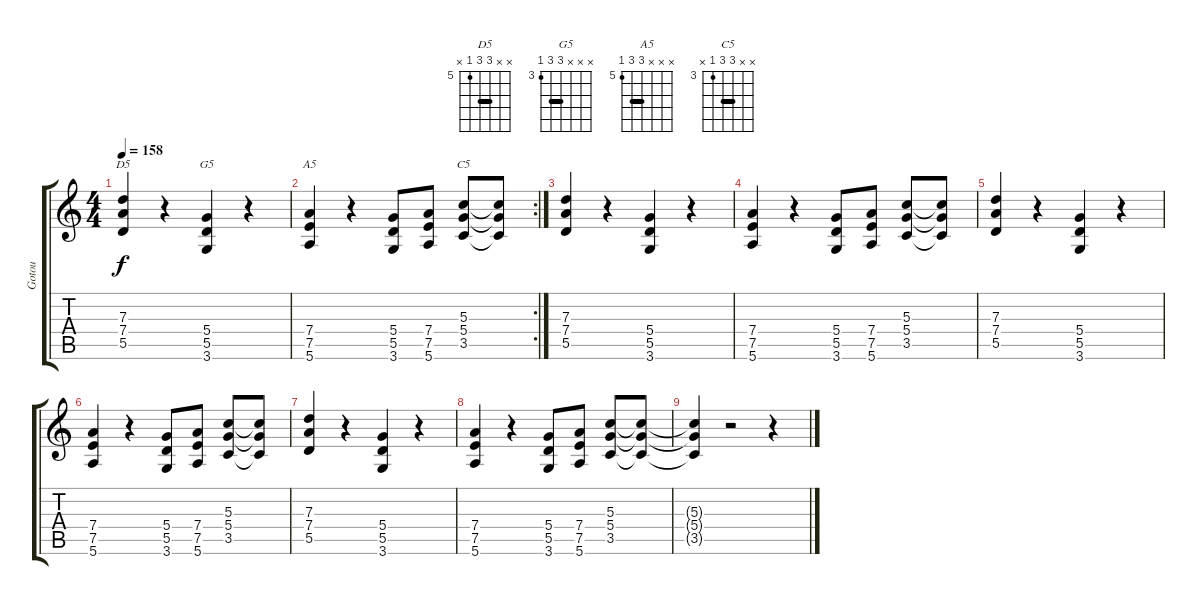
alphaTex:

\track ("Gotou" "Gotou") {instrument overdrivenguitar}
\staff {score tabs}
\tuning (E4 B3 G3 D3 A2 E2) {hide}
\chord ("D5" x x 7 7 5 x) {firstfret 5 barre 7}
\chord ("G5" x x x 5 5 3) {firstfret 3 barre 5}
\chord ("A5" x x x 7 7 5) {firstfret 5 barre 7}
\chord ("C5" x x 5 5 3 x) {firstfret 3 barre 5}
\ts (4 4)
\tempo 158
\clef g2
\ks c
(7.3 7.4 5.5).4{ch "D5" dy f} r.4 (5.4 5.5 3.6).4{ch "G5"} r.4 |
\rc 2
(7.4 7.5 5.6).4{ch "A5"} r.4 (5.4 5.5 3.6).8 (7.4 7.5 5.6).8 (5.3 5.4 3.5).8{ch "C5"} (5.3{t} 5.4{t} 3.5{t}).8 |
(7.3 7.4 5.5).4 r.4 (5.4 5.5 3.6).4 r.4 |
(7.4 7.5 5.6).4 r.4 (5.4 5.5 3.6).8 (7.4 7.5 5.6).8 (5.3 5.4 3.5).8 (5.3{t} 5.4{t} 3.5{t}).8 |
(7.3 7.4 5.5).4 r.4 (5.4 5.5 3.6).4 r.4 |
(7.4 7.5 5.6).4 r.4 (5.4 5.5 3.6).8 (7.4 7.5 5.6).8 (5.3 5.4 3.5).8 (5.3{t} 5.4{t} 3.5{t}).8 |
(7.3 7.4 5.5).4 r.4 (5.4 5.5 3.6).4 r.4 |
(7.4 7.5 5.6).4 r.4 (5.4 5.5 3.6).8 (7.4 7.5 5.6).8 (5.3 5.4 3.5).8 (5.3{t} 5.4{t} 3.5{t}).8 |
(5.3{t} 5.4{t} 3.5{t}).4 r.2 r.4
